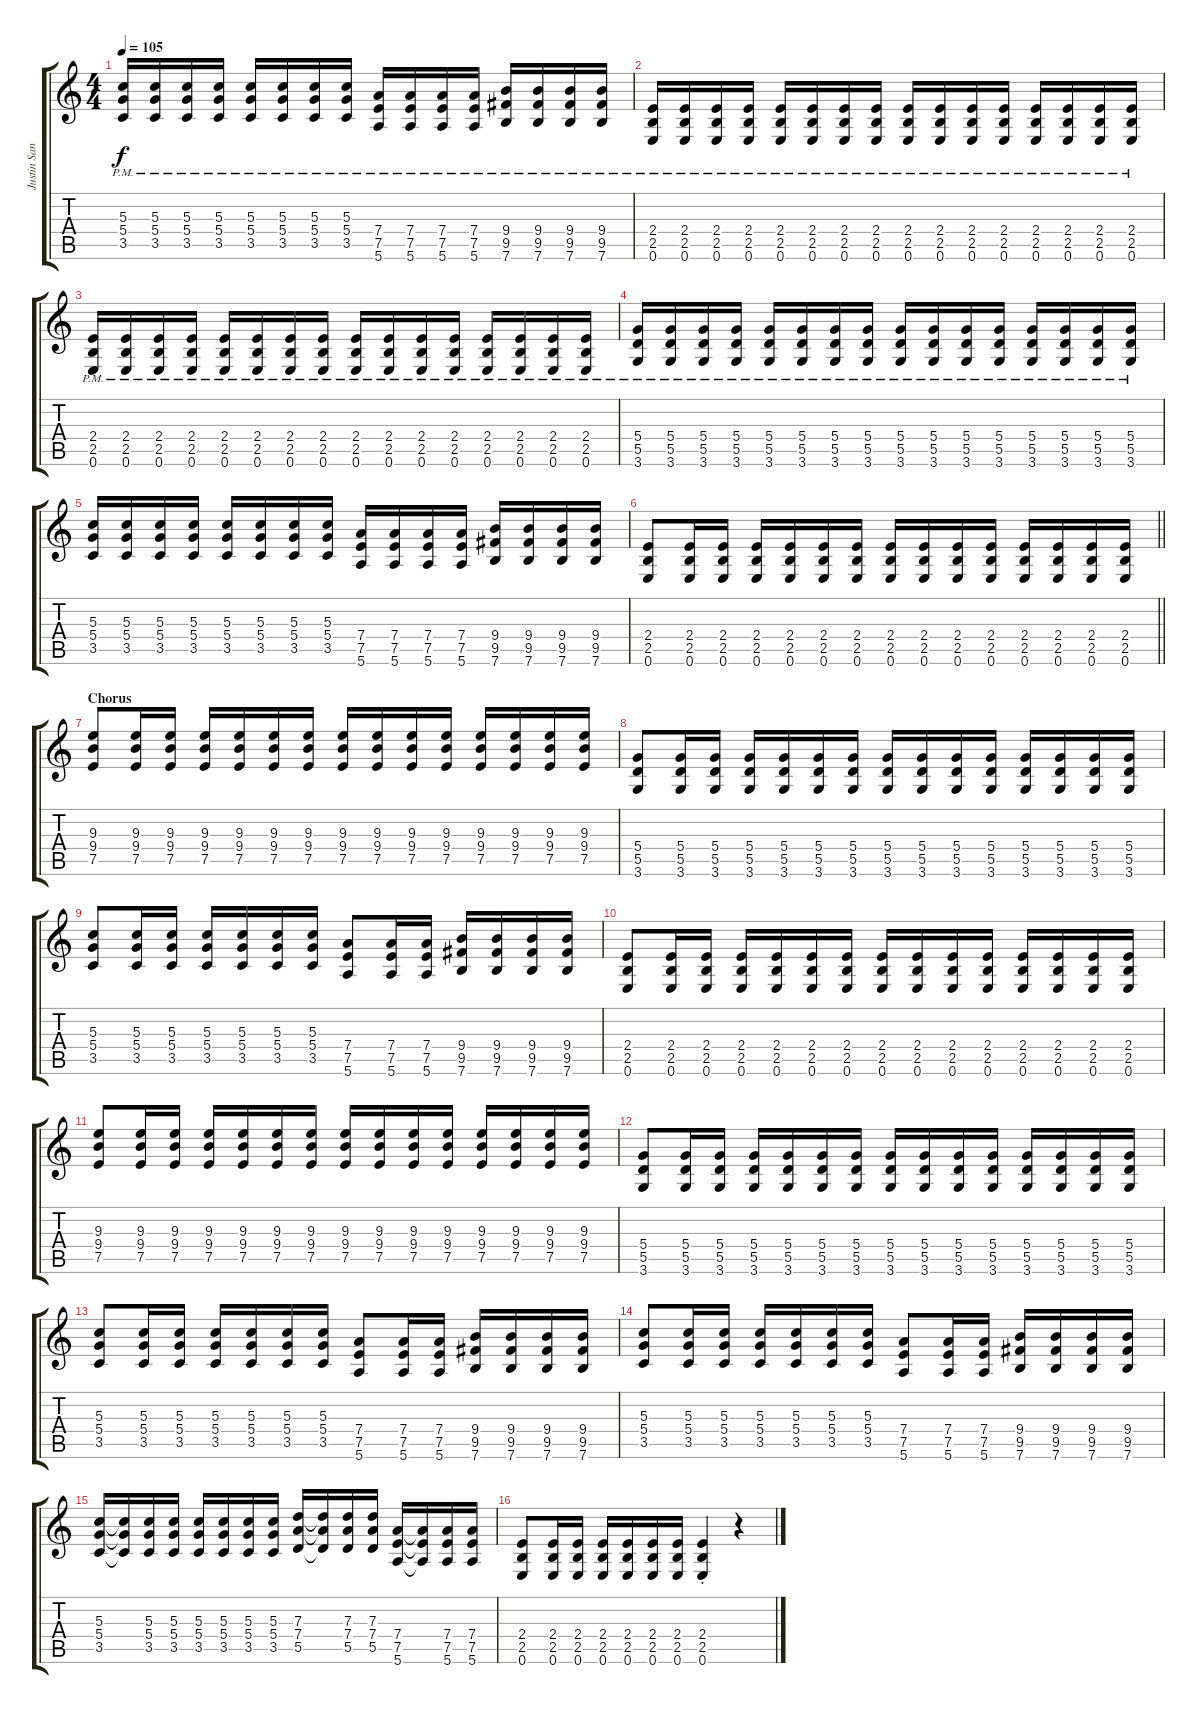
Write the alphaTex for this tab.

\track ("Justin Sane" "Justin San") {instrument distortionguitar}
\staff {score tabs}
\tuning (E4 B3 G3 D3 A2 E2) {hide}
\ts (4 4)
\tempo 105
\clef g2
\ks c
(5.3{pm} 5.4{pm} 3.5{pm}).16{dy f} (5.3{pm} 5.4{pm} 3.5{pm}).16 (5.3{pm} 5.4{pm} 3.5{pm}).16 (5.3{pm} 5.4{pm} 3.5{pm}).16 (5.3{pm} 5.4{pm} 3.5{pm}).16 (5.3{pm} 5.4{pm} 3.5{pm}).16 (5.3{pm} 5.4{pm} 3.5{pm}).16 (5.3{pm} 5.4{pm} 3.5{pm}).16 (7.4{pm} 7.5{pm} 5.6{pm}).16 (7.4{pm} 7.5{pm} 5.6{pm}).16 (7.4{pm} 7.5{pm} 5.6{pm}).16 (7.4{pm} 7.5{pm} 5.6{pm}).16 (9.4{pm} 9.5{pm} 7.6{pm}).16 (9.4{pm} 9.5{pm} 7.6{pm}).16 (9.4{pm} 9.5{pm} 7.6{pm}).16 (9.4{pm} 9.5{pm} 7.6{pm}).16 |
(2.4{pm} 2.5{pm} 0.6{pm}).16 (2.4{pm} 2.5{pm} 0.6{pm}).16 (2.4{pm} 2.5{pm} 0.6{pm}).16 (2.4{pm} 2.5{pm} 0.6{pm}).16 (2.4{pm} 2.5{pm} 0.6{pm}).16 (2.4{pm} 2.5{pm} 0.6{pm}).16 (2.4{pm} 2.5{pm} 0.6{pm}).16 (2.4{pm} 2.5{pm} 0.6{pm}).16 (2.4{pm} 2.5{pm} 0.6{pm}).16 (2.4{pm} 2.5{pm} 0.6{pm}).16 (2.4{pm} 2.5{pm} 0.6{pm}).16 (2.4{pm} 2.5{pm} 0.6{pm}).16 (2.4{pm} 2.5{pm} 0.6{pm}).16 (2.4{pm} 2.5{pm} 0.6{pm}).16 (2.4{pm} 2.5{pm} 0.6{pm}).16 (2.4{pm} 2.5{pm} 0.6{pm}).16 |
(2.4{pm} 2.5{pm} 0.6{pm}).16 (2.4{pm} 2.5{pm} 0.6{pm}).16 (2.4{pm} 2.5{pm} 0.6{pm}).16 (2.4{pm} 2.5{pm} 0.6{pm}).16 (2.4{pm} 2.5{pm} 0.6{pm}).16 (2.4{pm} 2.5{pm} 0.6{pm}).16 (2.4{pm} 2.5{pm} 0.6{pm}).16 (2.4{pm} 2.5{pm} 0.6{pm}).16 (2.4{pm} 2.5{pm} 0.6{pm}).16 (2.4{pm} 2.5{pm} 0.6{pm}).16 (2.4{pm} 2.5{pm} 0.6{pm}).16 (2.4{pm} 2.5{pm} 0.6{pm}).16 (2.4{pm} 2.5{pm} 0.6{pm}).16 (2.4{pm} 2.5{pm} 0.6{pm}).16 (2.4{pm} 2.5{pm} 0.6{pm}).16 (2.4{pm} 2.5{pm} 0.6{pm}).16 |
(5.4{pm} 5.5{pm} 3.6{pm}).16 (5.4{pm} 5.5{pm} 3.6{pm}).16 (5.4{pm} 5.5{pm} 3.6{pm}).16 (5.4{pm} 5.5{pm} 3.6{pm}).16 (5.4{pm} 5.5{pm} 3.6{pm}).16 (5.4{pm} 5.5{pm} 3.6{pm}).16 (5.4{pm} 5.5{pm} 3.6{pm}).16 (5.4{pm} 5.5{pm} 3.6{pm}).16 (5.4{pm} 5.5{pm} 3.6{pm}).16 (5.4{pm} 5.5{pm} 3.6{pm}).16 (5.4{pm} 5.5{pm} 3.6{pm}).16 (5.4{pm} 5.5{pm} 3.6{pm}).16 (5.4{pm} 5.5{pm} 3.6{pm}).16 (5.4{pm} 5.5{pm} 3.6{pm}).16 (5.4{pm} 5.5{pm} 3.6{pm}).16 (5.4{pm} 5.5{pm} 3.6{pm}).16 |
(5.3 5.4 3.5).16 (5.3 5.4 3.5).16 (5.3 5.4 3.5).16 (5.3 5.4 3.5).16 (5.3 5.4 3.5).16 (5.3 5.4 3.5).16 (5.3 5.4 3.5).16 (5.3 5.4 3.5).16 (7.4 7.5 5.6).16 (7.4 7.5 5.6).16 (7.4 7.5 5.6).16 (7.4 7.5 5.6).16 (9.4 9.5 7.6).16 (9.4 9.5 7.6).16 (9.4 9.5 7.6).16 (9.4 9.5 7.6).16 |
\barLineRight lightlight
(2.4 2.5 0.6).8 (2.4 2.5 0.6).16 (2.4 2.5 0.6).16 (2.4 2.5 0.6).16 (2.4 2.5 0.6).16 (2.4 2.5 0.6).16 (2.4 2.5 0.6).16 (2.4 2.5 0.6).16 (2.4 2.5 0.6).16 (2.4 2.5 0.6).16 (2.4 2.5 0.6).16 (2.4 2.5 0.6).16 (2.4 2.5 0.6).16 (2.4 2.5 0.6).16 (2.4 2.5 0.6).16 |
\section ("" "Chorus")
(9.3 9.4 7.5).8 (9.3 9.4 7.5).16 (9.3 9.4 7.5).16 (9.3 9.4 7.5).16 (9.3 9.4 7.5).16 (9.3 9.4 7.5).16 (9.3 9.4 7.5).16 (9.3 9.4 7.5).16 (9.3 9.4 7.5).16 (9.3 9.4 7.5).16 (9.3 9.4 7.5).16 (9.3 9.4 7.5).16 (9.3 9.4 7.5).16 (9.3 9.4 7.5).16 (9.3 9.4 7.5).16 |
(5.4 5.5 3.6).8 (5.4 5.5 3.6).16 (5.4 5.5 3.6).16 (5.4 5.5 3.6).16 (5.4 5.5 3.6).16 (5.4 5.5 3.6).16 (5.4 5.5 3.6).16 (5.4 5.5 3.6).16 (5.4 5.5 3.6).16 (5.4 5.5 3.6).16 (5.4 5.5 3.6).16 (5.4 5.5 3.6).16 (5.4 5.5 3.6).16 (5.4 5.5 3.6).16 (5.4 5.5 3.6).16 |
(5.3 5.4 3.5).8 (5.3 5.4 3.5).16 (5.3 5.4 3.5).16 (5.3 5.4 3.5).16 (5.3 5.4 3.5).16 (5.3 5.4 3.5).16 (5.3 5.4 3.5).16 (7.4 7.5 5.6).8 (7.4 7.5 5.6).16 (7.4 7.5 5.6).16 (9.4 9.5 7.6).16 (9.4 9.5 7.6).16 (9.4 9.5 7.6).16 (9.4 9.5 7.6).16 |
(2.4 2.5 0.6).8 (2.4 2.5 0.6).16 (2.4 2.5 0.6).16 (2.4 2.5 0.6).16 (2.4 2.5 0.6).16 (2.4 2.5 0.6).16 (2.4 2.5 0.6).16 (2.4 2.5 0.6).16 (2.4 2.5 0.6).16 (2.4 2.5 0.6).16 (2.4 2.5 0.6).16 (2.4 2.5 0.6).16 (2.4 2.5 0.6).16 (2.4 2.5 0.6).16 (2.4 2.5 0.6).16 |
(9.3 9.4 7.5).8 (9.3 9.4 7.5).16 (9.3 9.4 7.5).16 (9.3 9.4 7.5).16 (9.3 9.4 7.5).16 (9.3 9.4 7.5).16 (9.3 9.4 7.5).16 (9.3 9.4 7.5).16 (9.3 9.4 7.5).16 (9.3 9.4 7.5).16 (9.3 9.4 7.5).16 (9.3 9.4 7.5).16 (9.3 9.4 7.5).16 (9.3 9.4 7.5).16 (9.3 9.4 7.5).16 |
(5.4 5.5 3.6).8 (5.4 5.5 3.6).16 (5.4 5.5 3.6).16 (5.4 5.5 3.6).16 (5.4 5.5 3.6).16 (5.4 5.5 3.6).16 (5.4 5.5 3.6).16 (5.4 5.5 3.6).16 (5.4 5.5 3.6).16 (5.4 5.5 3.6).16 (5.4 5.5 3.6).16 (5.4 5.5 3.6).16 (5.4 5.5 3.6).16 (5.4 5.5 3.6).16 (5.4 5.5 3.6).16 |
(5.3 5.4 3.5).8 (5.3 5.4 3.5).16 (5.3 5.4 3.5).16 (5.3 5.4 3.5).16 (5.3 5.4 3.5).16 (5.3 5.4 3.5).16 (5.3 5.4 3.5).16 (7.4 7.5 5.6).8 (7.4 7.5 5.6).16 (7.4 7.5 5.6).16 (9.4 9.5 7.6).16 (9.4 9.5 7.6).16 (9.4 9.5 7.6).16 (9.4 9.5 7.6).16 |
(5.3 5.4 3.5).8 (5.3 5.4 3.5).16 (5.3 5.4 3.5).16 (5.3 5.4 3.5).16 (5.3 5.4 3.5).16 (5.3 5.4 3.5).16 (5.3 5.4 3.5).16 (7.4 7.5 5.6).8 (7.4 7.5 5.6).16 (7.4 7.5 5.6).16 (9.4 9.5 7.6).16 (9.4 9.5 7.6).16 (9.4 9.5 7.6).16 (9.4 9.5 7.6).16 |
(5.3 5.4 3.5).16 (5.3{t} 5.4{t} 3.5{t}).16 (5.3 5.4 3.5).16 (5.3 5.4 3.5).16 (5.3 5.4 3.5).16 (5.3 5.4 3.5).16 (5.3 5.4 3.5).16 (5.3 5.4 3.5).16 (7.3 7.4 5.5).16 (7.3{t} 7.4{t} 5.5{t}).16 (7.3 7.4 5.5).16 (7.3 7.4 5.5).16 (7.4 7.5 5.6).16 (7.4{t} 7.5{t} 5.6{t}).16 (7.4 7.5 5.6).16 (7.4 7.5 5.6).16 |
(2.4 2.5 0.6).8 (2.4 2.5 0.6).16 (2.4 2.5 0.6).16 (2.4 2.5 0.6).16 (2.4 2.5 0.6).16 (2.4 2.5 0.6).16 (2.4 2.5 0.6).16 (2.4{st} 2.5{st} 0.6{st}).4 r.4
